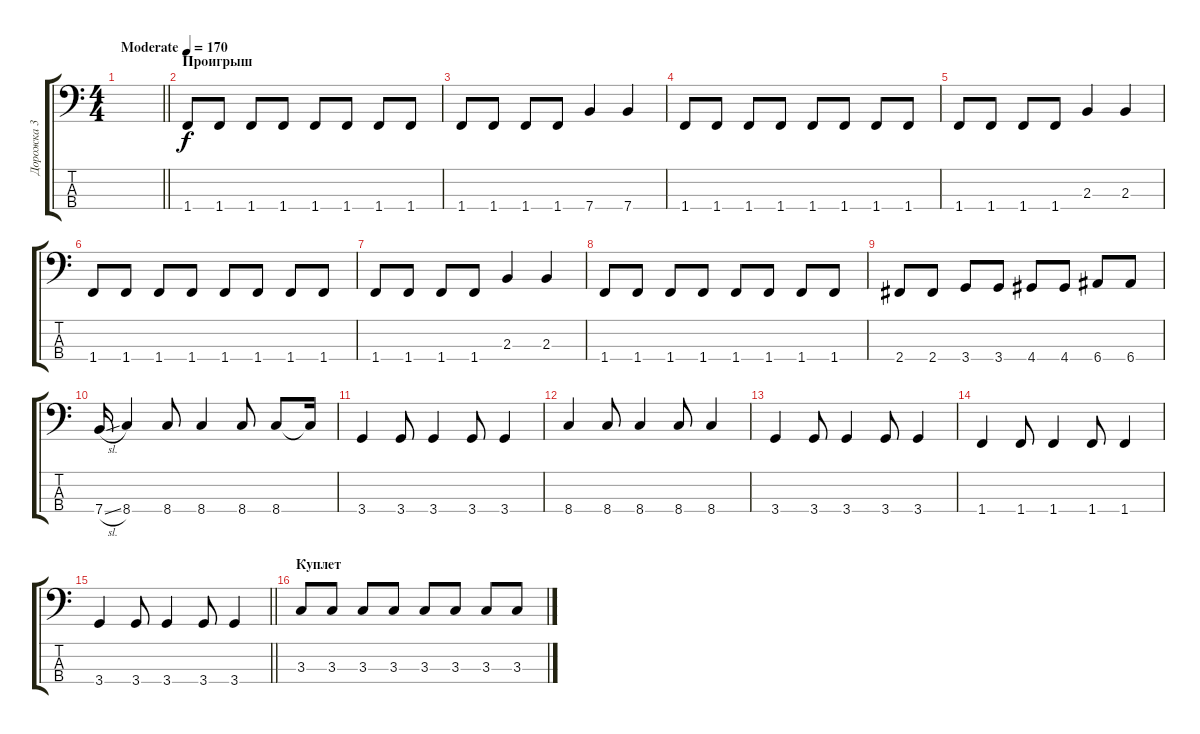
\track ("Дорожка 3" "Дорожка 3") {instrument electricbasspick}
\staff {score tabs}
\tuning (G2 D2 A1 E1) {hide}
\ts (4 4)
\tempo (170 "Moderate")
\clef f4
\barLineRight lightlight
\ks c
|
\section ("" "Проигрыш")
1.4.8 1.4.8 1.4.8 1.4.8 1.4.8 1.4.8 1.4.8 1.4.8 |
1.4.8 1.4.8 1.4.8 1.4.8 7.4.4 7.4.4 |
1.4.8 1.4.8 1.4.8 1.4.8 1.4.8 1.4.8 1.4.8 1.4.8 |
1.4.8 1.4.8 1.4.8 1.4.8 2.3.4 2.3.4 |
1.4.8 1.4.8 1.4.8 1.4.8 1.4.8 1.4.8 1.4.8 1.4.8 |
1.4.8 1.4.8 1.4.8 1.4.8 2.3.4 2.3.4 |
1.4.8 1.4.8 1.4.8 1.4.8 1.4.8 1.4.8 1.4.8 1.4.8 |
2.4.8 2.4.8 3.4.8 3.4.8 4.4.8 4.4.8 6.4.8 6.4.8 |
7.4{sl}.16 8.4.4 8.4.8 8.4.4 8.4.8 8.4.8 8.4{t}.16 |
3.4.4 3.4.8 3.4.4 3.4.8 3.4.4 |
8.4.4 8.4.8 8.4.4 8.4.8 8.4.4 |
3.4.4 3.4.8 3.4.4 3.4.8 3.4.4 |
1.4.4 1.4.8 1.4.4 1.4.8 1.4.4 |
\barLineRight lightlight
3.4.4 3.4.8 3.4.4 3.4.8 3.4.4 |
\section ("" "Куплет")
3.3.8 3.3.8 3.3.8 3.3.8 3.3.8 3.3.8 3.3.8 3.3.8
